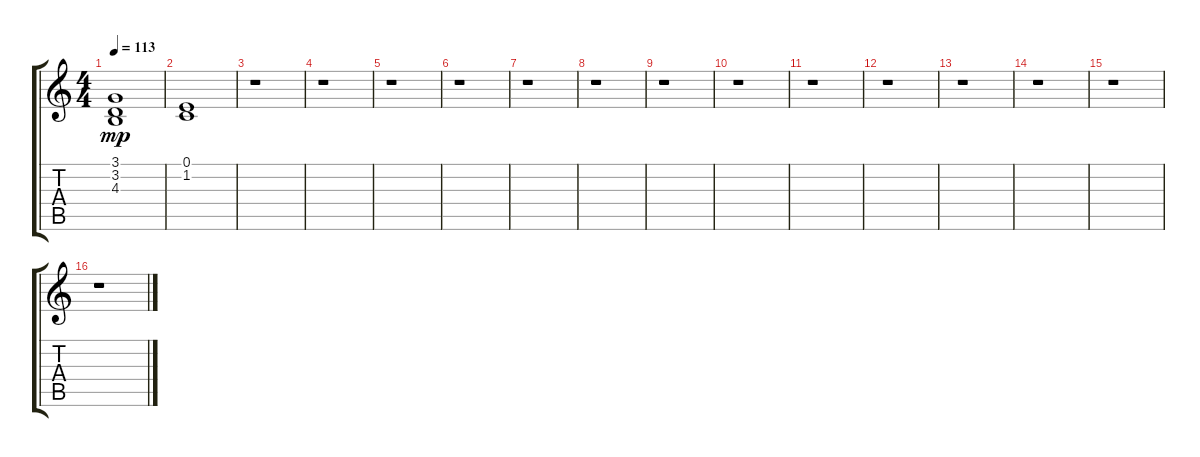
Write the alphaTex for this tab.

\track "" {instrument drawbarorgan}
\staff {score tabs}
\tuning (E4 B3 G3 D3 A2 E2) {hide}
\ts (4 4)
\tempo 113
\clef g2
\ks c
(3.1 3.2 4.3).1{dy mp} |
(0.1 1.2).1 |
r.1 |
r.1 |
r.1 |
r.1 |
r.1 |
r.1 |
r.1 |
r.1 |
r.1 |
r.1 |
r.1 |
r.1 |
r.1 |
r.1
